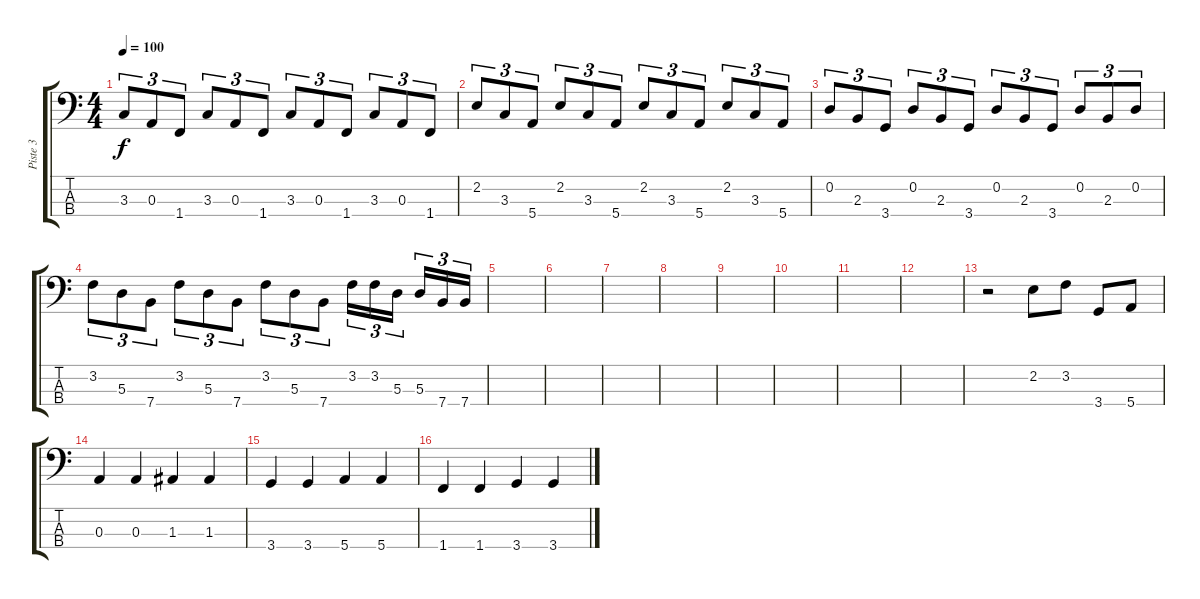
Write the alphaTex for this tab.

\track ("Piste 3" "Piste 3") {instrument electricbassfinger}
\staff {score tabs}
\tuning (G2 D2 A1 E1) {hide}
\ts (4 4)
\tempo 100
\clef f4
\ks c
3.3.8{tu (3 2) dy f} 0.3.8{tu (3 2)} 1.4.8{tu (3 2)} 3.3.8{tu (3 2)} 0.3.8{tu (3 2)} 1.4.8{tu (3 2)} 3.3.8{tu (3 2)} 0.3.8{tu (3 2)} 1.4.8{tu (3 2)} 3.3.8{tu (3 2)} 0.3.8{tu (3 2)} 1.4.8{tu (3 2)} |
2.2.8{tu (3 2)} 3.3.8{tu (3 2)} 5.4.8{tu (3 2)} 2.2.8{tu (3 2)} 3.3.8{tu (3 2)} 5.4.8{tu (3 2)} 2.2.8{tu (3 2)} 3.3.8{tu (3 2)} 5.4.8{tu (3 2)} 2.2.8{tu (3 2)} 3.3.8{tu (3 2)} 5.4.8{tu (3 2)} |
0.2.8{tu (3 2)} 2.3.8{tu (3 2)} 3.4.8{tu (3 2)} 0.2.8{tu (3 2)} 2.3.8{tu (3 2)} 3.4.8{tu (3 2)} 0.2.8{tu (3 2)} 2.3.8{tu (3 2)} 3.4.8{tu (3 2)} 0.2.8{tu (3 2)} 2.3.8{tu (3 2)} 0.2.8{tu (3 2)} |
3.2.8{tu (3 2)} 5.3.8{tu (3 2)} 7.4.8{tu (3 2)} 3.2.8{tu (3 2)} 5.3.8{tu (3 2)} 7.4.8{tu (3 2)} 3.2.8{tu (3 2)} 5.3.8{tu (3 2)} 7.4.8{tu (3 2)} 3.2.16{tu (3 2)} 3.2.16{tu (3 2)} 5.3.16{tu (3 2)} 5.3.16{tu (3 2)} 7.4.16{tu (3 2)} 7.4.16{tu (3 2)} |
|
|
|
|
|
|
|
|
r.2 2.2.8 3.2.8 3.4.8 5.4.8 |
0.3.4 0.3.4 1.3.4 1.3.4 |
3.4.4 3.4.4 5.4.4 5.4.4 |
1.4.4 1.4.4 3.4.4 3.4.4
